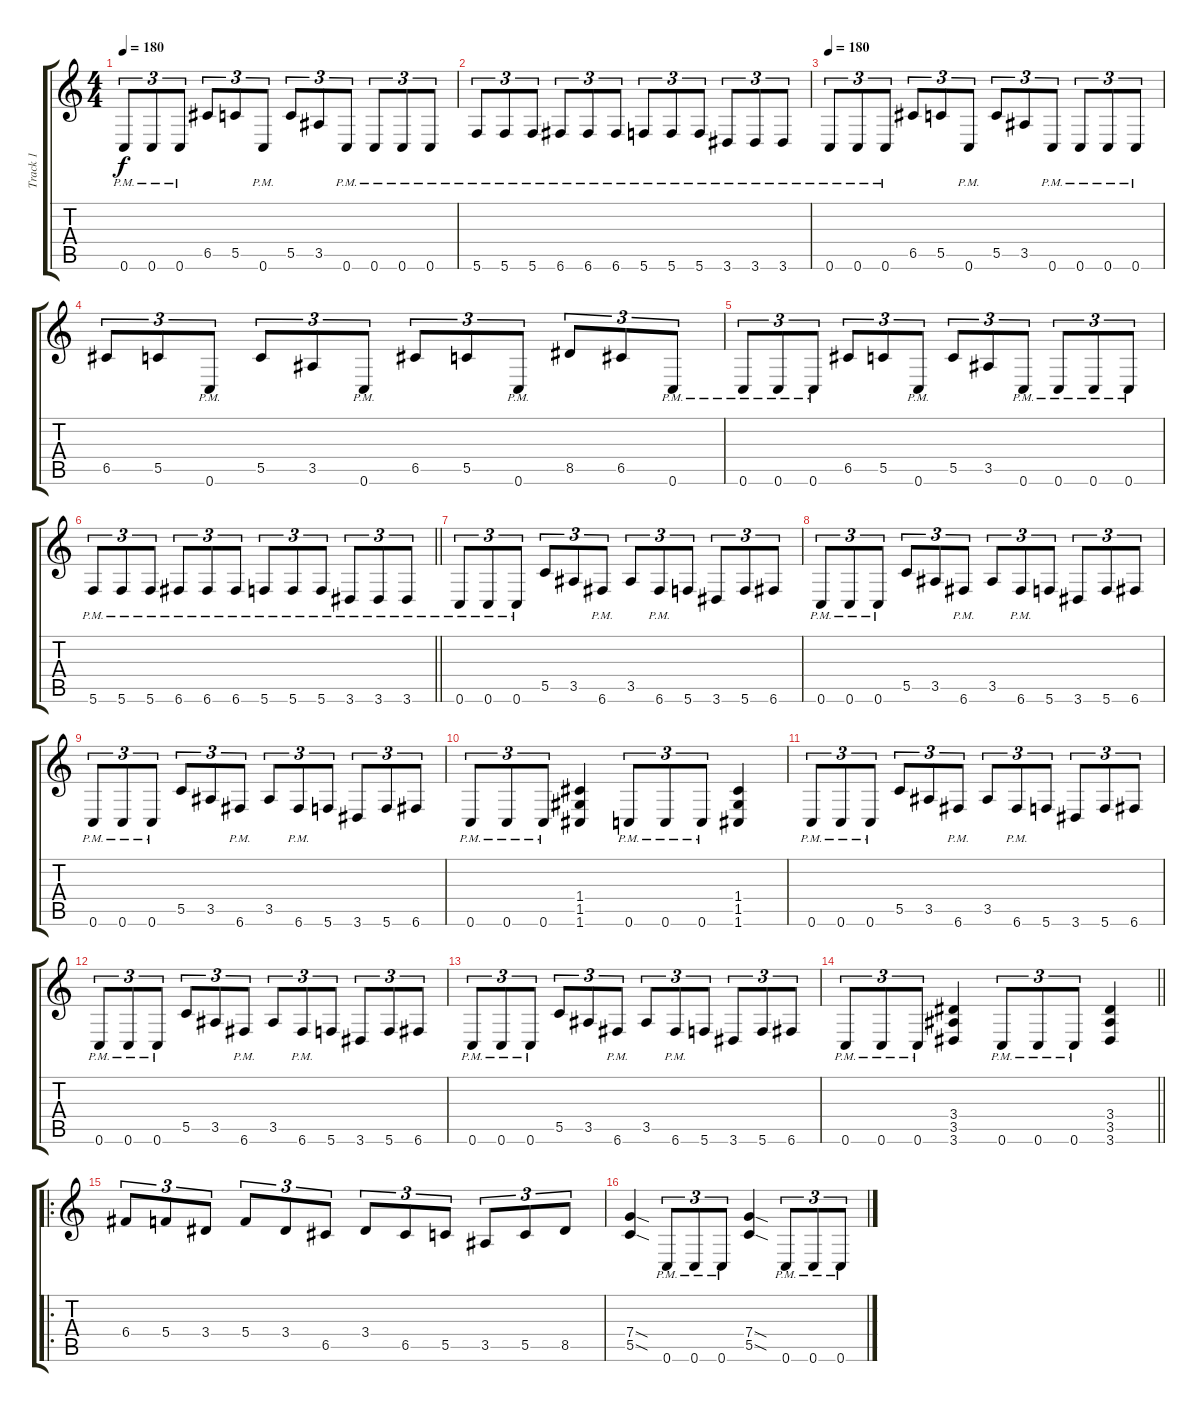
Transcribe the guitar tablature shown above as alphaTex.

\track ("Track 1" "Track 1") {instrument distortionguitar}
\staff {score tabs}
\tuning (D4 A3 F3 C3 G2 C2) {hide}
\ts (4 4)
\tempo 180
\clef g2
\ks c
0.6{pm}.8{tu (3 2) dy f} 0.6{pm}.8{tu (3 2)} 0.6{pm}.8{tu (3 2)} 6.5.8{tu (3 2)} 5.5.8{tu (3 2)} 0.6{pm}.8{tu (3 2)} 5.5.8{tu (3 2)} 3.5.8{tu (3 2)} 0.6{pm}.8{tu (3 2)} 0.6{pm}.8{tu (3 2)} 0.6{pm}.8{tu (3 2)} 0.6{pm}.8{tu (3 2)} |
5.6{pm}.8{tu (3 2)} 5.6{pm}.8{tu (3 2)} 5.6{pm}.8{tu (3 2)} 6.6{pm}.8{tu (3 2)} 6.6{pm}.8{tu (3 2)} 6.6{pm}.8{tu (3 2)} 5.6{pm}.8{tu (3 2)} 5.6{pm}.8{tu (3 2)} 5.6{pm}.8{tu (3 2)} 3.6{pm}.8{tu (3 2)} 3.6{pm}.8{tu (3 2)} 3.6{pm}.8{tu (3 2)} |
\tempo 180
0.6{pm}.8{tu (3 2)} 0.6{pm}.8{tu (3 2)} 0.6{pm}.8{tu (3 2)} 6.5.8{tu (3 2)} 5.5.8{tu (3 2)} 0.6{pm}.8{tu (3 2)} 5.5.8{tu (3 2)} 3.5.8{tu (3 2)} 0.6{pm}.8{tu (3 2)} 0.6{pm}.8{tu (3 2)} 0.6{pm}.8{tu (3 2)} 0.6{pm}.8{tu (3 2)} |
6.5.8{tu (3 2)} 5.5.8{tu (3 2)} 0.6{pm}.8{tu (3 2)} 5.5.8{tu (3 2)} 3.5.8{tu (3 2)} 0.6{pm}.8{tu (3 2)} 6.5.8{tu (3 2)} 5.5.8{tu (3 2)} 0.6{pm}.8{tu (3 2)} 8.5.8{tu (3 2)} 6.5.8{tu (3 2)} 0.6{pm}.8{tu (3 2)} |
0.6{pm}.8{tu (3 2)} 0.6{pm}.8{tu (3 2)} 0.6{pm}.8{tu (3 2)} 6.5.8{tu (3 2)} 5.5.8{tu (3 2)} 0.6{pm}.8{tu (3 2)} 5.5.8{tu (3 2)} 3.5.8{tu (3 2)} 0.6{pm}.8{tu (3 2)} 0.6{pm}.8{tu (3 2)} 0.6{pm}.8{tu (3 2)} 0.6{pm}.8{tu (3 2)} |
\barLineRight lightlight
5.6{pm}.8{tu (3 2)} 5.6{pm}.8{tu (3 2)} 5.6{pm}.8{tu (3 2)} 6.6{pm}.8{tu (3 2)} 6.6{pm}.8{tu (3 2)} 6.6{pm}.8{tu (3 2)} 5.6{pm}.8{tu (3 2)} 5.6{pm}.8{tu (3 2)} 5.6{pm}.8{tu (3 2)} 3.6{pm}.8{tu (3 2)} 3.6{pm}.8{tu (3 2)} 3.6{pm}.8{tu (3 2)} |
0.6{pm}.8{tu (3 2)} 0.6{pm}.8{tu (3 2)} 0.6{pm}.8{tu (3 2)} 5.5.8{tu (3 2)} 3.5.8{tu (3 2)} 6.6{pm}.8{tu (3 2)} 3.5.8{tu (3 2)} 6.6{pm}.8{tu (3 2)} 5.6.8{tu (3 2)} 3.6.8{tu (3 2)} 5.6.8{tu (3 2)} 6.6.8{tu (3 2)} |
0.6{pm}.8{tu (3 2)} 0.6{pm}.8{tu (3 2)} 0.6{pm}.8{tu (3 2)} 5.5.8{tu (3 2)} 3.5.8{tu (3 2)} 6.6{pm}.8{tu (3 2)} 3.5.8{tu (3 2)} 6.6{pm}.8{tu (3 2)} 5.6.8{tu (3 2)} 3.6.8{tu (3 2)} 5.6.8{tu (3 2)} 6.6.8{tu (3 2)} |
0.6{pm}.8{tu (3 2)} 0.6{pm}.8{tu (3 2)} 0.6{pm}.8{tu (3 2)} 5.5.8{tu (3 2)} 3.5.8{tu (3 2)} 6.6{pm}.8{tu (3 2)} 3.5.8{tu (3 2)} 6.6{pm}.8{tu (3 2)} 5.6.8{tu (3 2)} 3.6.8{tu (3 2)} 5.6.8{tu (3 2)} 6.6.8{tu (3 2)} |
0.6{pm}.8{tu (3 2)} 0.6{pm}.8{tu (3 2)} 0.6{pm}.8{tu (3 2)} (1.4 1.5 1.6).4 0.6{pm}.8{tu (3 2)} 0.6{pm}.8{tu (3 2)} 0.6{pm}.8{tu (3 2)} (1.4 1.5 1.6).4 |
0.6{pm}.8{tu (3 2)} 0.6{pm}.8{tu (3 2)} 0.6{pm}.8{tu (3 2)} 5.5.8{tu (3 2)} 3.5.8{tu (3 2)} 6.6{pm}.8{tu (3 2)} 3.5.8{tu (3 2)} 6.6{pm}.8{tu (3 2)} 5.6.8{tu (3 2)} 3.6.8{tu (3 2)} 5.6.8{tu (3 2)} 6.6.8{tu (3 2)} |
0.6{pm}.8{tu (3 2)} 0.6{pm}.8{tu (3 2)} 0.6{pm}.8{tu (3 2)} 5.5.8{tu (3 2)} 3.5.8{tu (3 2)} 6.6{pm}.8{tu (3 2)} 3.5.8{tu (3 2)} 6.6{pm}.8{tu (3 2)} 5.6.8{tu (3 2)} 3.6.8{tu (3 2)} 5.6.8{tu (3 2)} 6.6.8{tu (3 2)} |
0.6{pm}.8{tu (3 2)} 0.6{pm}.8{tu (3 2)} 0.6{pm}.8{tu (3 2)} 5.5.8{tu (3 2)} 3.5.8{tu (3 2)} 6.6{pm}.8{tu (3 2)} 3.5.8{tu (3 2)} 6.6{pm}.8{tu (3 2)} 5.6.8{tu (3 2)} 3.6.8{tu (3 2)} 5.6.8{tu (3 2)} 6.6.8{tu (3 2)} |
\barLineRight lightlight
0.6{pm}.8{tu (3 2)} 0.6{pm}.8{tu (3 2)} 0.6{pm}.8{tu (3 2)} (3.4 3.5 3.6).4 0.6{pm}.8{tu (3 2)} 0.6{pm}.8{tu (3 2)} 0.6{pm}.8{tu (3 2)} (3.4 3.5 3.6).4 |
\ro
6.4.8{tu (3 2)} 5.4.8{tu (3 2)} 3.4.8{tu (3 2)} 5.4.8{tu (3 2)} 3.4.8{tu (3 2)} 6.5.8{tu (3 2)} 3.4.8{tu (3 2)} 6.5.8{tu (3 2)} 5.5.8{tu (3 2)} 3.5.8{tu (3 2)} 5.5.8{tu (3 2)} 8.5.8{tu (3 2)} |
(7.4{sod} 5.5{sod}).4 0.6{pm}.8{tu (3 2)} 0.6{pm}.8{tu (3 2)} 0.6{pm}.8{tu (3 2)} (7.4{sod} 5.5{sod}).4 0.6{pm}.8{tu (3 2)} 0.6{pm}.8{tu (3 2)} 0.6{pm}.8{tu (3 2)}
